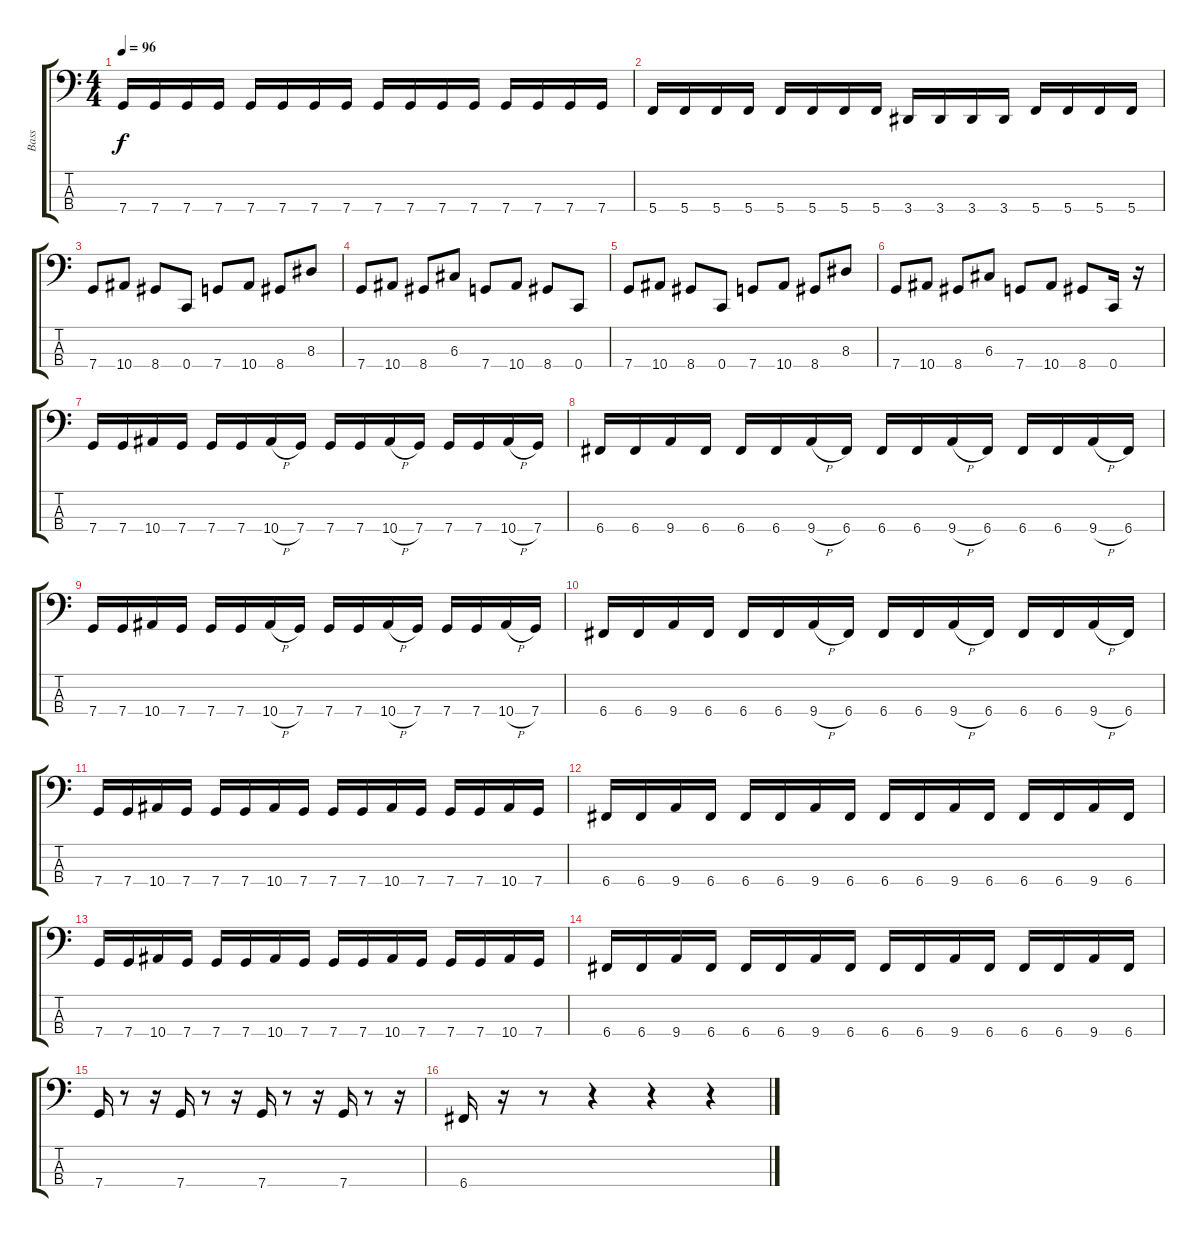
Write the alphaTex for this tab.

\track ("Bass" "Bass") {instrument electricbassfinger}
\staff {score tabs}
\tuning (F2 C2 G1 C1) {hide}
\ts (4 4)
\tempo 96
\clef f4
\ks c
7.4.16{dy f} 7.4.16 7.4.16 7.4.16 7.4.16 7.4.16 7.4.16 7.4.16 7.4.16 7.4.16 7.4.16 7.4.16 7.4.16 7.4.16 7.4.16 7.4.16 |
5.4.16 5.4.16 5.4.16 5.4.16 5.4.16 5.4.16 5.4.16 5.4.16 3.4.16 3.4.16 3.4.16 3.4.16 5.4.16 5.4.16 5.4.16 5.4.16 |
7.4.8 10.4.8 8.4.8 0.4.8 7.4.8 10.4.8 8.4.8 8.3.8 |
7.4.8 10.4.8 8.4.8 6.3.8 7.4.8 10.4.8 8.4.8 0.4.8 |
7.4.8 10.4.8 8.4.8 0.4.8 7.4.8 10.4.8 8.4.8 8.3.8 |
7.4.8 10.4.8 8.4.8 6.3.8 7.4.8 10.4.8 8.4.8 0.4.16 r.16 |
7.4.16 7.4.16 10.4.16 7.4.16 7.4.16 7.4.16 10.4{h}.16 7.4.16 7.4.16 7.4.16 10.4{h}.16 7.4.16 7.4.16 7.4.16 10.4{h}.16 7.4.16 |
6.4.16 6.4.16 9.4.16 6.4.16 6.4.16 6.4.16 9.4{h}.16 6.4.16 6.4.16 6.4.16 9.4{h}.16 6.4.16 6.4.16 6.4.16 9.4{h}.16 6.4.16 |
7.4.16 7.4.16 10.4.16 7.4.16 7.4.16 7.4.16 10.4{h}.16 7.4.16 7.4.16 7.4.16 10.4{h}.16 7.4.16 7.4.16 7.4.16 10.4{h}.16 7.4.16 |
6.4.16 6.4.16 9.4.16 6.4.16 6.4.16 6.4.16 9.4{h}.16 6.4.16 6.4.16 6.4.16 9.4{h}.16 6.4.16 6.4.16 6.4.16 9.4{h}.16 6.4.16 |
7.4.16 7.4.16 10.4.16 7.4.16 7.4.16 7.4.16 10.4.16 7.4.16 7.4.16 7.4.16 10.4.16 7.4.16 7.4.16 7.4.16 10.4.16 7.4.16 |
6.4.16 6.4.16 9.4.16 6.4.16 6.4.16 6.4.16 9.4.16 6.4.16 6.4.16 6.4.16 9.4.16 6.4.16 6.4.16 6.4.16 9.4.16 6.4.16 |
7.4.16 7.4.16 10.4.16 7.4.16 7.4.16 7.4.16 10.4.16 7.4.16 7.4.16 7.4.16 10.4.16 7.4.16 7.4.16 7.4.16 10.4.16 7.4.16 |
6.4.16 6.4.16 9.4.16 6.4.16 6.4.16 6.4.16 9.4.16 6.4.16 6.4.16 6.4.16 9.4.16 6.4.16 6.4.16 6.4.16 9.4.16 6.4.16 |
7.4.16 r.8 r.16 7.4.16 r.8 r.16 7.4.16 r.8 r.16 7.4.16 r.8 r.16 |
6.4.16 r.16 r.8 r.4 r.4 r.4
